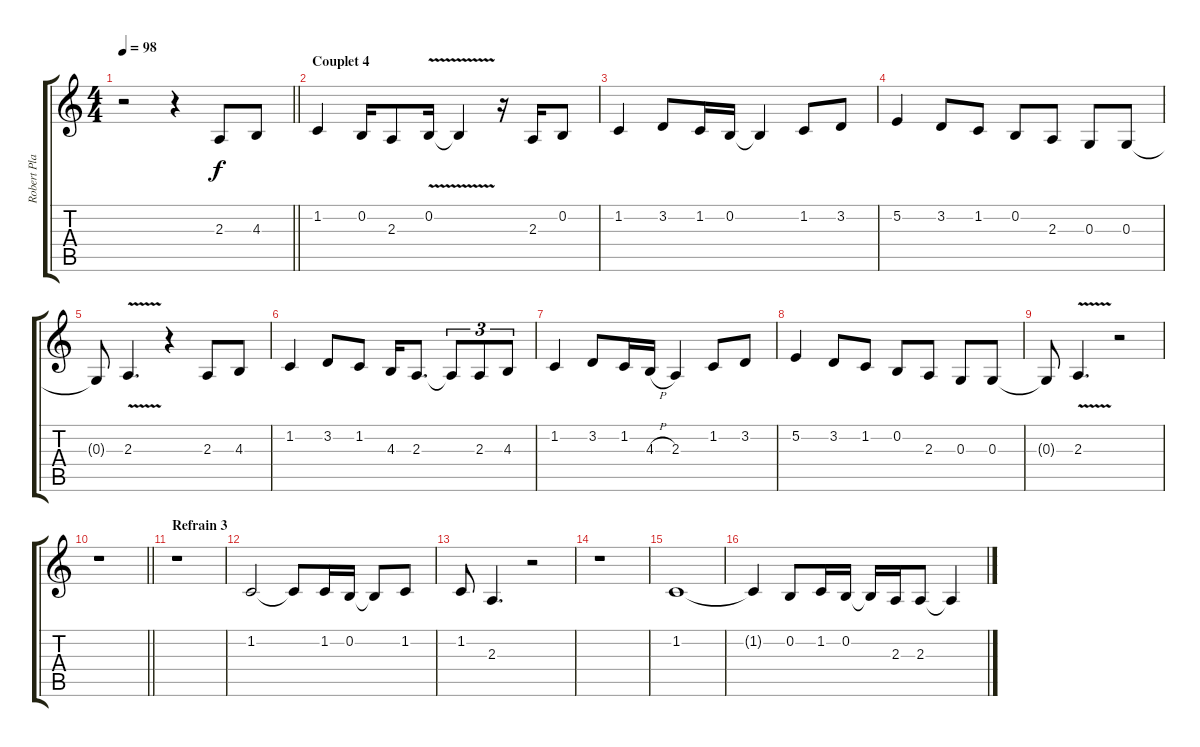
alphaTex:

\track ("Robert Plant" "Robert Pla") {instrument synthvoice}
\staff {score tabs}
\tuning (E4 B3 G3 D3 A2 E2) {hide}
\ts (4 4)
\tempo 98
\clef g2
\barLineRight lightlight
\ks c
r.2{dy f} r.4 2.3.8 4.3.8 |
\section ("" "Couplet 4")
1.2.4 0.2.16 2.3.8 0.2{v}.16 0.2{t}.4 r.16 2.3.16 0.2.8 |
1.2.4 3.2.8 1.2.16 0.2.16 0.2{t}.4 1.2.8 3.2.8 |
5.2.4 3.2.8 1.2.8 0.2.8 2.3.8 0.3.8 0.3.8 |
0.3{t}.8 2.3{v}.4{d} r.4 2.3.8 4.3.8 |
1.2.4 3.2.8 1.2.8 4.3.16 2.3.8{d} 2.3{t}.8{tu (3 2)} 2.3.8{tu (3 2)} 4.3.8{tu (3 2)} |
1.2.4 3.2.8 1.2.16 4.3{h}.16 2.3.4 1.2.8 3.2.8 |
5.2.4 3.2.8 1.2.8 0.2.8 2.3.8 0.3.8 0.3.8 |
0.3{t}.8 2.3{v}.4{d} r.2 |
\barLineRight lightlight
r.1 |
\section ("" "Refrain 3")
r.1 |
1.2.2 1.2{t}.8 1.2.16 0.2.16 0.2{t}.8 1.2.8 |
1.2.8 2.3.4{d} r.2 |
r.1 |
1.2.1 |
1.2{t}.4 0.2.8 1.2.16 0.2.16 0.2{t}.16 2.3.16 2.3.8 2.3{t}.4
